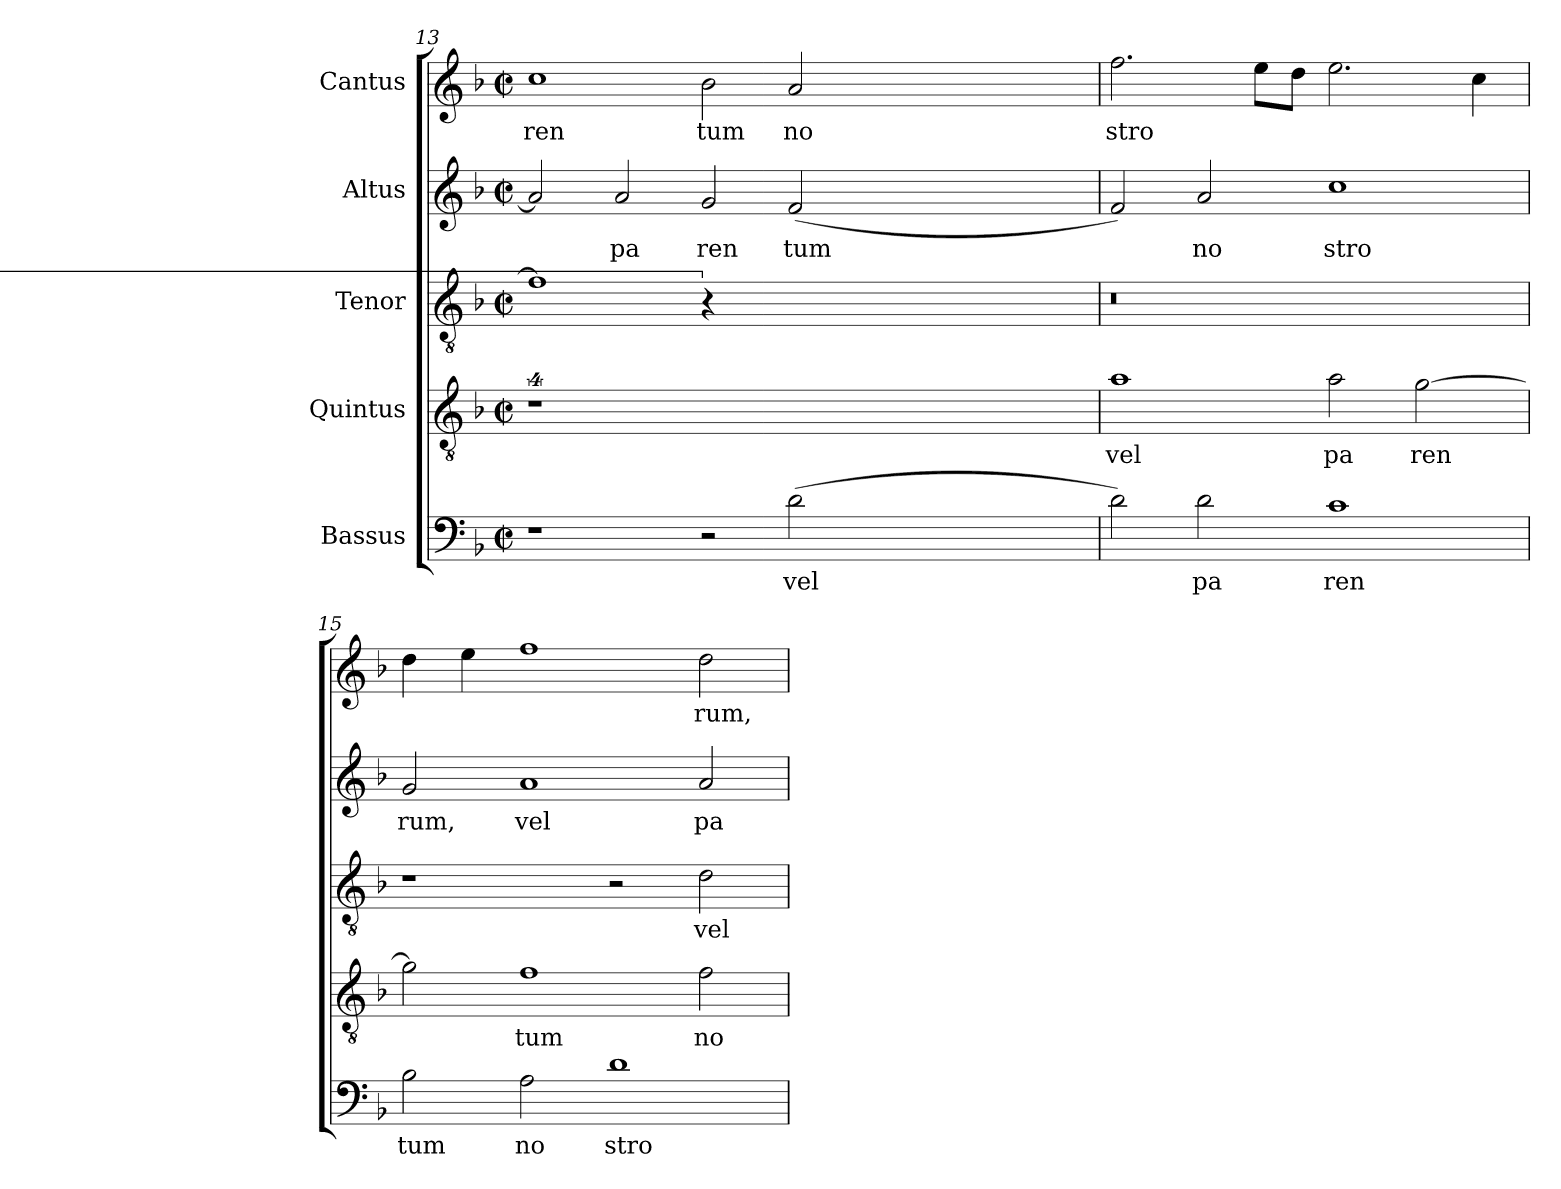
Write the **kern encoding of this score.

**kern	**text	**kern	**text	**kern	**text	**kern	**text	**kern	**text
*part5	*part5	*part4	*part4	*part3	*part3	*part2	*part2	*part1	*part1
*staff5	*staff5	*staff4	*staff4	*staff3	*staff3	*staff2	*staff2	*staff1	*staff1
*I"Bassus	*	*I"Quintus	*	*I"Tenor	*	*I"Altus	*	*I"Cantus	*
!!LO:LB:g=z
*clefF4	*	*clefGv2	*	*clefGv2	*	*clefG2	*	*clefG2	*
*k[b-]	*	*k[b-]	*	*k[b-]	*	*k[b-]	*	*k[b-]	*
*F:	*	*F:	*	*F:	*	*F:	*	*F:	*
*M2/2	*	*M2/2	*	*M2/2	*	*M2/2	*	*M2/2	*
*met(c|)	*	*met(c|)	*	*met(c|)	*	*met(c|)	*	*met(c|)	*
=13	=13	=13	=13	=13	=13	=13	=13	=13	=13
!	!	!	!	!	!	!	!	!	!LO:LY:b:cj
1r	.	4%9r	.	1f]	.	2a/]	.	1cc	ren
!	!	!	!	!	!	!	!LO:LY:b:cj	!	!
.	.	.	.	.	.	2a/	pa	.	.
!	!	!	!	!LO:N:vis=1	!	!	!LO:LY:b:cj	!	!LO:LY:b:cj
2r	.	.	.	4%9r	.	2g/	ren	2b-\	tum
!	!LO:LY:b	!	!	!	!	!	!LO:LY:b	!	!LO:LY:b:cj
(>2d\	vel	.	.	.	.	(<2f/	tum	2a/	no
1ryy	.	.	.	.	.	1ryy	.	1ryy	.
.	.	1ryy	.	.	.	.	.	.	.
4ryy	.	.	.	.	.	4ryy	.	4ryy	.
=14	=14	=14	=14	=14	=14	=14	=14	=14	=14
!	!	!	!LO:LY:b:cj	!	!	!	!	!	!LO:LY:b
2d\)	.	1a	vel	0r	.	2f/)	.	2.ff\	stro
!	!LO:LY:b:cj	!	!	!	!	!	!LO:LY:b:cj	!	!
2d\	pa	.	.	.	.	2a/	no	.	.
.	.	.	.	.	.	.	.	8ee\L	.
.	.	.	.	.	.	.	.	8dd\J	.
!	!LO:LY:b:cj	!	!LO:LY:b:cj	!	!	!	!LO:LY:b:cj	!	!
1c	ren	2a\	pa	.	.	1cc	stro	2.ee\	.
!	!	!	!LO:LY:b	!	!	!	!	!	!
.	.	[>2g\	ren	.	.	.	.	.	.
.	.	.	.	.	.	.	.	4cc\	.
=15	=15	=15	=15	=15	=15	=15	=15	=15	=15
!	!LO:LY:b:cj	!	!	!	!	!	!LO:LY:b:cj	!	!
2B-\	tum	2g\]	.	1r	.	2g/	rum,	4dd\	.
.	.	.	.	.	.	.	.	4ee\	.
!	!LO:LY:b:cj	!	!LO:LY:b:cj	!	!	!	!LO:LY:b:cj	!	!
2A\	no	1f	tum	.	.	1a	vel	1ff	.
!	!LO:LY:b:cj	!	!	!	!	!	!	!	!
1d	stro	.	.	2r	.	.	.	.	.
!	!	!	!LO:LY:b:cj	!	!LO:LY:b	!	!LO:LY:b:cj	!	!LO:LY:b:cj
.	.	2f\	no	2d\	vel	2a/	pa	2dd\	rum,
=	=	=	=	=	=	=	=	=	=
*-	*-	*-	*-	*-	*-	*-	*-	*-	*-
